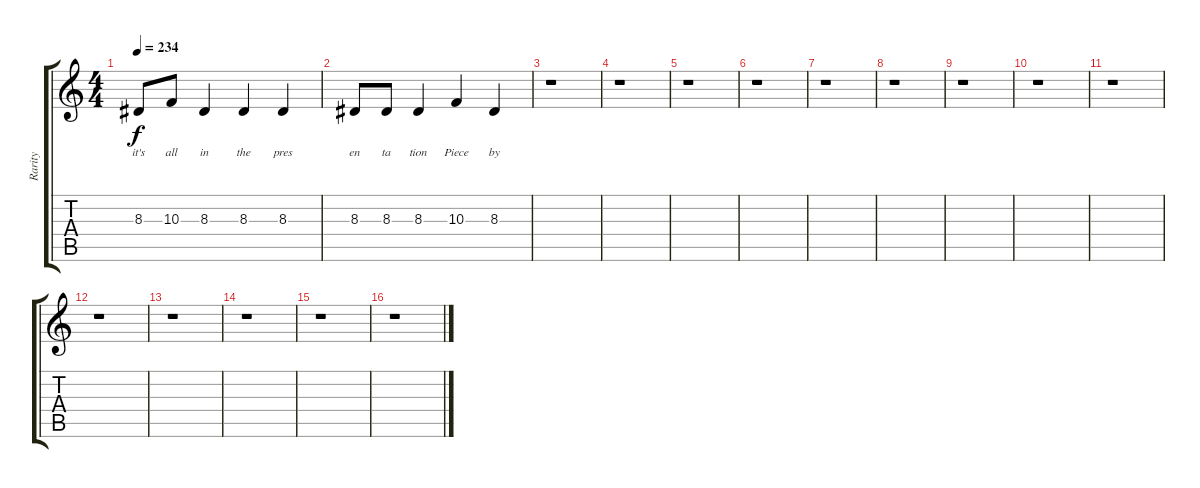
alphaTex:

\track ("Rarity" "Rarity") {instrument trumpet}
\staff {score tabs}
\tuning (E4 B3 G3 D3 A2 E2) {hide}
\ts (4 4)
\tempo 234
\clef g2
\ks c
8.3.8{lyrics (0 "it's") lyrics (1 "") lyrics (2 "") lyrics (3 "") lyrics (4 "") dy f} 10.3.8{lyrics (0 "all") lyrics (1 "") lyrics (2 "") lyrics (3 "") lyrics (4 "")} 8.3.4{lyrics (0 "in") lyrics (1 "") lyrics (2 "") lyrics (3 "") lyrics (4 "")} 8.3.4{lyrics (0 "the") lyrics (1 "") lyrics (2 "") lyrics (3 "") lyrics (4 "")} 8.3.4{lyrics (0 "pres") lyrics (1 "") lyrics (2 "") lyrics (3 "") lyrics (4 "")} |
8.3.8{lyrics (0 "en") lyrics (1 "") lyrics (2 "") lyrics (3 "") lyrics (4 "")} 8.3.8{lyrics (0 "ta") lyrics (1 "") lyrics (2 "") lyrics (3 "") lyrics (4 "")} 8.3.4{lyrics (0 "tion") lyrics (1 "") lyrics (2 "") lyrics (3 "") lyrics (4 "")} 10.3.4{lyrics (0 "Piece") lyrics (1 "") lyrics (2 "") lyrics (3 "") lyrics (4 "")} 8.3.4{lyrics (0 "by") lyrics (1 "") lyrics (2 "") lyrics (3 "") lyrics (4 "")} |
r.1 |
r.1 |
r.1 |
r.1 |
r.1 |
r.1 |
r.1 |
r.1 |
r.1 |
r.1 |
r.1 |
r.1 |
r.1 |
r.1
